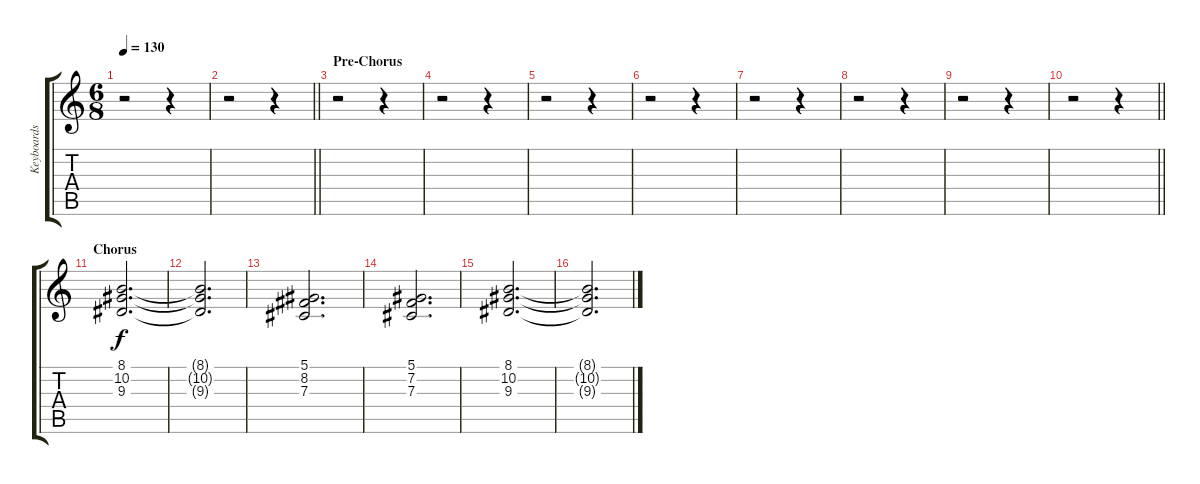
\track ("Keyboards 2" "Keyboards ") {instrument pad1newage}
\staff {score tabs}
\tuning (Eb4 Bb3 Gb3 Db3 Ab2 Eb2) {hide}
\ts (6 8)
\tempo 130
\clef g2
\ks c
r.2{dy f} r.4 |
\barLineRight lightlight
r.2 r.4 |
\section ("" "Pre-Chorus")
r.2 r.4 |
r.2 r.4 |
r.2 r.4 |
r.2 r.4 |
r.2 r.4 |
r.2 r.4 |
r.2 r.4 |
\barLineRight lightlight
r.2 r.4 |
\section ("" "Chorus")
(8.1 10.2 9.3).2{d} |
(8.1{t} 10.2{t} 9.3{t}).2{d} |
(5.1 8.2 7.3).2{d} |
(5.1 7.2 7.3).2{d} |
(8.1 10.2 9.3).2{d} |
(8.1{t} 10.2{t} 9.3{t}).2{d}
